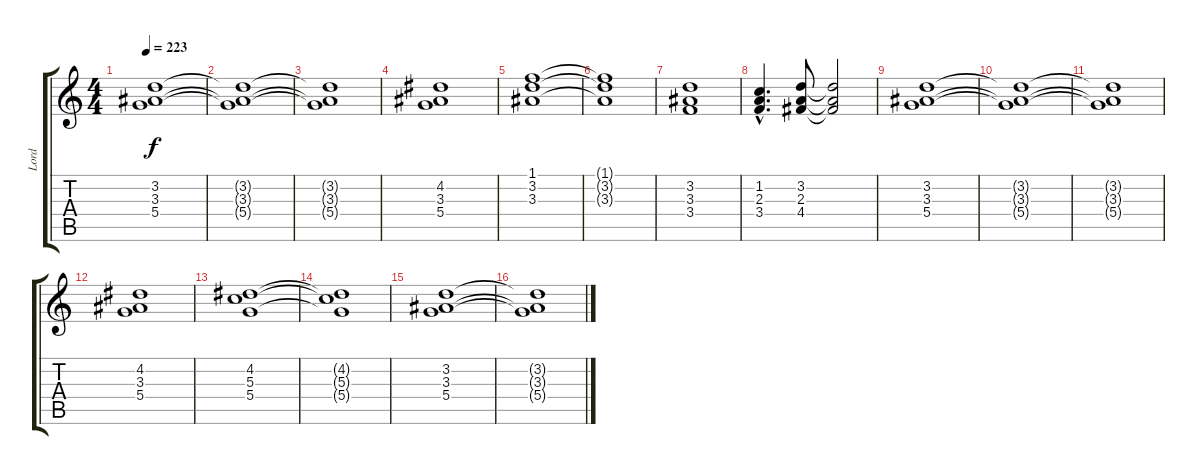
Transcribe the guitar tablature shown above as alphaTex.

\track ("Lord" "Lord") {instrument rockorgan}
\staff {score tabs}
\tuning (E5 B4 G4 D4 A3 E3) {hide}
\ts (4 4)
\tempo 223
\clef g2
\ks c
(3.2 3.3 5.4).1{dy f} |
(3.2{t} 3.3{t} 5.4{t}).1 |
(3.2{t} 3.3{t} 5.4{t}).1 |
(4.2 3.3 5.4).1 |
(1.1 3.2 3.3).1 |
(1.1{t} 3.2{t} 3.3{t}).1 |
(3.2 3.3 3.4).1 |
(1.2{hac} 2.3{hac} 3.4{hac}).4{d} (3.2 2.3 4.4).8 (3.2{t} 2.3{t} 4.4{t}).2 |
(3.2 3.3 5.4).1 |
(3.2{t} 3.3{t} 5.4{t}).1 |
(3.2{t} 3.3{t} 5.4{t}).1 |
(4.2 3.3 5.4).1 |
(4.2 5.3 5.4).1 |
(4.2{t} 5.3{t} 5.4{t}).1 |
(3.2 3.3 5.4).1 |
(3.2{t} 3.3{t} 5.4{t}).1
